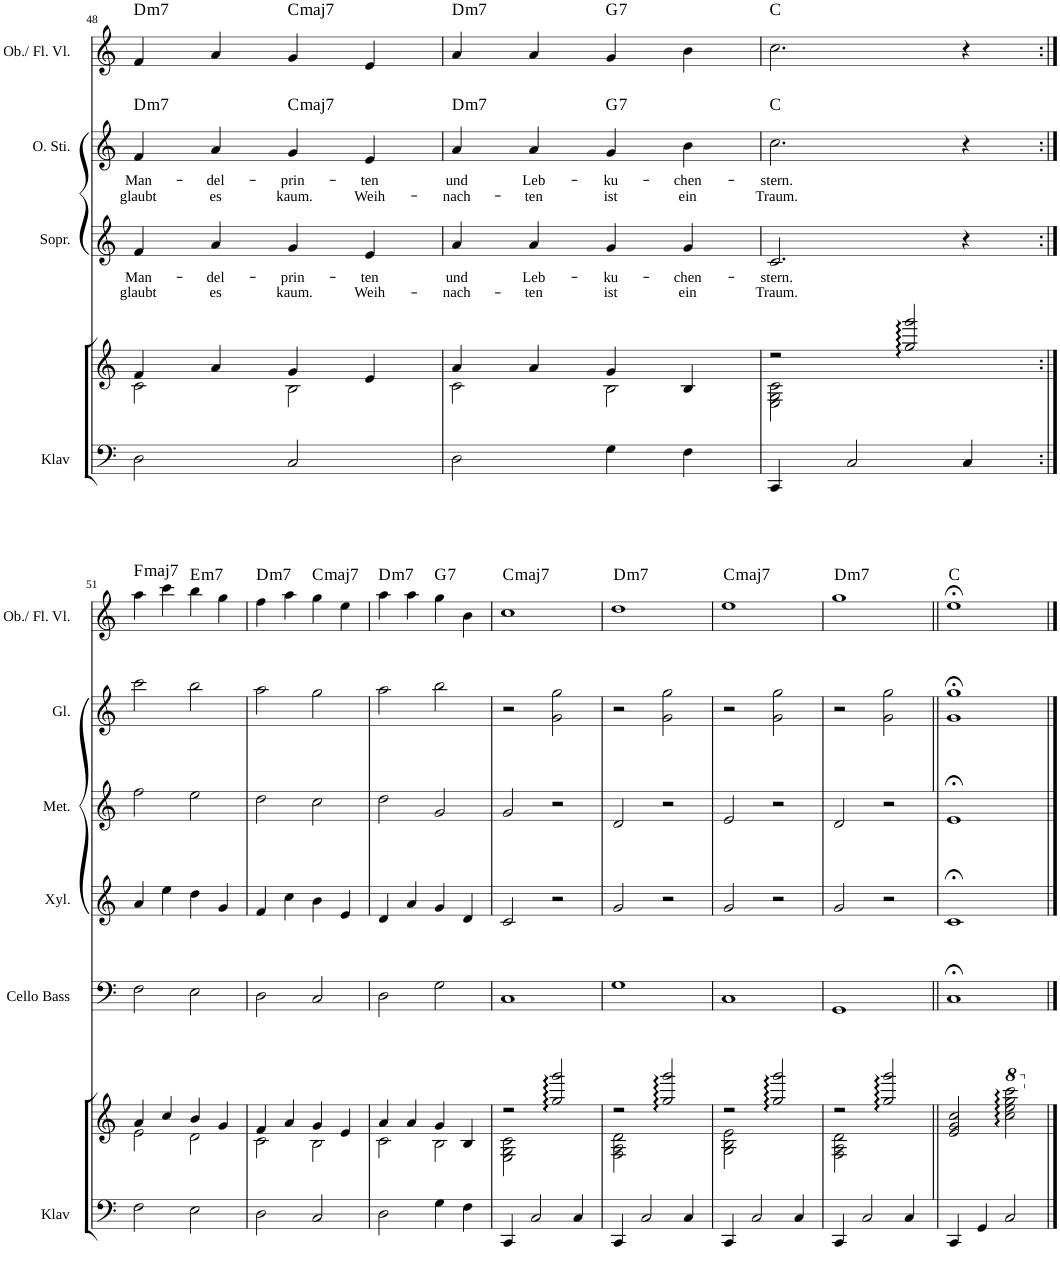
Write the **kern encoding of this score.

**kern	**kern	**kern	**kern	**text	**text	**kern	**text	**text	**harte	**kern	**kern	**kern	**kern	**harte
*part9	*part8	*part7	*part6	*part6	*part6	*part5	*part5	*part5	*part5	*part4	*part3	*part2	*part1	*part1
*staff9	*staff8	*staff7	*staff6	*staff6	*staff6	*staff5	*staff5	*staff5	*	*staff4	*staff3	*staff2	*staff1	*
*I"Klavier	*	*I"Cello / Bass Posaune	*I"Sopran Melodie	*	*	*I"Sopran Oberstimme	*	*	*	*I"Altxylophon	*I"Metallophon	*I"Glockenspiel	*I"Oboe / Flöte Violine	*
*I'Klav	*	*I'Cello Bass	*I'Sopr.	*	*	*I'O. Sti.	*	*	*	*	*I'Met.	*I'Gl.	*I'Ob./ Fl. Vl.	*
!!LO:PB:g=z
*clefF4	*clefG2	*clefF4	*clefG2	*	*	*clefG2	*	*	*	*clefG2	*clefG2	*clefG2	*clefG2	*
*k[]	*k[]	*k[]	*k[]	*	*	*k[]	*	*	*	*k[]	*k[]	*k[]	*k[]	*
*M4/4	*M4/4	*M4/4	*M4/4	*	*	*M4/4	*	*	*	*M4/4	*M4/4	*M4/4	*M4/4	*
*met(c)	*met(c)	*met(c)	*met(c)	*	*	*met(c)	*	*	*	*met(c)	*met(c)	*met(c)	*met(c)	*
=48	=48	=48	=48	=48	=48	=48	=48	=48	=48	=48	=48	=48	=48	=48
*	*^	*	*	*	*	*	*	*	*	*	*	*	*	*
!	!	!	!	!	!LO:LY:b	!LO:LY:b	!	!LO:LY:b	!LO:LY:b	!LO:H:kt=m7	!	!	!	!	!LO:H:kt=m7
2D\	4f/	2c\	1r	4f/	Man-	glaubt	4f/	Man-	glaubt	D:min7	1r	1r	1r	4f/	D:min7
!	!	!	!	!	!LO:LY:b	!LO:LY:b	!	!LO:LY:b	!LO:LY:b	!	!	!	!	!	!
.	4a/	.	.	4a/	-del-	es	4a/	-del-	es	.	.	.	.	4a/	.
!	!	!	!	!	!LO:LY:b	!LO:LY:b	!	!LO:LY:b	!LO:LY:b	!LO:H:kt=maj7	!	!	!	!	!LO:H:kt=maj7
2C/	4g/	2B\	.	4g/	-prin-	kaum.	4g/	-prin-	kaum.	C:maj7	.	.	.	4g/	C:maj7
!	!	!	!	!	!LO:LY:b	!LO:LY:b	!	!LO:LY:b	!LO:LY:b	!	!	!	!	!	!
.	4e/	.	.	4e/	-ten	Weih-	4e/	-ten	Weih-	.	.	.	.	4e/	.
=49	=49	=49	=49	=49	=49	=49	=49	=49	=49	=49	=49	=49	=49	=49	=49
!	!	!	!	!	!LO:LY:b	!LO:LY:b	!	!LO:LY:b	!LO:LY:b	!LO:H:kt=m7	!	!	!	!	!LO:H:kt=m7
2D\	4a/	2c\	1r	4a/	und	-nach-	4a/	und	-nach-	D:min7	1r	1r	1r	4a/	D:min7
!	!	!	!	!	!LO:LY:b	!LO:LY:b	!	!LO:LY:b	!LO:LY:b	!	!	!	!	!	!
.	4a/	.	.	4a/	Leb-	-ten	4a/	Leb-	-ten	.	.	.	.	4a/	.
!	!	!	!	!	!LO:LY:b	!LO:LY:b	!	!LO:LY:b	!LO:LY:b	!LO:H:kt=7	!	!	!	!	!LO:H:kt=7
4G\	4g/	2B\	.	4g/	-ku-	ist	4g/	-ku-	ist	G:7	.	.	.	4g/	G:7
!	!	!	!	!	!LO:LY:b	!LO:LY:b	!	!LO:LY:b	!LO:LY:b	!	!	!	!	!	!
4F\	4B/	.	.	4g/	-chen-	ein	4b\	-chen-	ein	.	.	.	.	4b\	.
=50	=50	=50	=50	=50	=50	=50	=50	=50	=50	=50	=50	=50	=50	=50	=50
!	!	!	!	!	!LO:LY:b	!LO:LY:b	!	!LO:LY:b	!LO:LY:b	!	!	!	!	!	!
4CC/	2r	2E\ 2G\ 2c\	1r	2.c/	-stern.	Traum.	2.cc\	-stern.	Traum.	C:maj	1r	1r	1r	2.cc\	C:maj
2C/	.	.	.	.	.	.	.	.	.	.	.	.	.	.	.
.	2gg/ 2ggg/	2ryy	.	.	.	.	.	.	.	.	.	.	.	.	.
4C/	.	.	.	4r	.	.	4r	.	.	.	.	.	.	4r	.
!!LO:LB:g=z
=51:|!	=51:|!	=51:|!	=51:|!	=51:|!	=51:|!	=51:|!	=51:|!	=51:|!	=51:|!	=51:|!	=51:|!	=51:|!	=51:|!	=51:|!	=51:|!
!	!	!	!	!	!	!	!	!	!	!	!	!	!	!	!LO:H:kt=maj7
2F\	4a/	2e\	2F\	1r	.	.	1r	.	.	.	4a/	2ff\	2ccc\	4aa\	F:maj7
.	4cc/	.	.	.	.	.	.	.	.	.	4ee\	.	.	4ccc\	.
!	!	!	!	!	!	!	!	!	!	!	!	!	!	!	!LO:H:kt=m7
2E\	4b/	2d\	2E\	.	.	.	.	.	.	.	4dd\	2ee\	2bb\	4bb\	E:min7
.	4g/	.	.	.	.	.	.	.	.	.	4g/	.	.	4gg\	.
=52	=52	=52	=52	=52	=52	=52	=52	=52	=52	=52	=52	=52	=52	=52	=52
!	!	!	!	!	!	!	!	!	!	!	!	!	!	!	!LO:H:kt=m7
2D\	4f/	2c\	2D\	1r	.	.	1r	.	.	.	4f/	2dd\	2aa\	4ff\	D:min7
.	4a/	.	.	.	.	.	.	.	.	.	4cc\	.	.	4aa\	.
!	!	!	!	!	!	!	!	!	!	!	!	!	!	!	!LO:H:kt=maj7
2C/	4g/	2B\	2C/	.	.	.	.	.	.	.	4b\	2cc\	2gg\	4gg\	C:maj7
.	4e/	.	.	.	.	.	.	.	.	.	4e/	.	.	4ee\	.
=53	=53	=53	=53	=53	=53	=53	=53	=53	=53	=53	=53	=53	=53	=53	=53
!	!	!	!	!	!	!	!	!	!	!	!	!	!	!	!LO:H:kt=m7
2D\	4a/	2c\	2D\	1r	.	.	1r	.	.	.	4d/	2dd\	2aa\	4aa\	D:min7
.	4a/	.	.	.	.	.	.	.	.	.	4a/	.	.	4aa\	.
!	!	!	!	!	!	!	!	!	!	!	!	!	!	!	!LO:H:kt=7
4G\	4g/	2B\	2G\	.	.	.	.	.	.	.	4g/	2g/	2bb\	4gg\	G:7
4F\	4B/	.	.	.	.	.	.	.	.	.	4d/	.	.	4b\	.
=54	=54	=54	=54	=54	=54	=54	=54	=54	=54	=54	=54	=54	=54	=54	=54
!	!	!	!	!	!	!	!	!	!	!	!	!	!	!	!LO:H:kt=maj7
4CC/	2r	2E\ 2G\ 2c\	1C	1r	.	.	1r	.	.	.	2c/	2g/	2r	1cc	C:maj7
2C/	.	.	.	.	.	.	.	.	.	.	.	.	.	.	.
.	2gg/ 2ggg/	2ryy	.	.	.	.	.	.	.	.	2r	2r	2g\ 2gg\	.	.
4C/	.	.	.	.	.	.	.	.	.	.	.	.	.	.	.
=55	=55	=55	=55	=55	=55	=55	=55	=55	=55	=55	=55	=55	=55	=55	=55
!	!	!	!	!	!	!	!	!	!	!	!	!	!	!	!LO:H:kt=m7
4CC/	2r	2F\ 2A\ 2d\	1G	1r	.	.	1r	.	.	.	2g/	2d/	2r	1dd	D:min7
2C/	.	.	.	.	.	.	.	.	.	.	.	.	.	.	.
.	2gg/ 2ggg/	2ryy	.	.	.	.	.	.	.	.	2r	2r	2g\ 2gg\	.	.
4C/	.	.	.	.	.	.	.	.	.	.	.	.	.	.	.
=56	=56	=56	=56	=56	=56	=56	=56	=56	=56	=56	=56	=56	=56	=56	=56
!	!	!	!	!	!	!	!	!	!	!	!	!	!	!	!LO:H:kt=maj7
4CC/	2r	2G\ 2B\ 2e\	1C	1r	.	.	1r	.	.	.	2g/	2e/	2r	1ee	C:maj7
2C/	.	.	.	.	.	.	.	.	.	.	.	.	.	.	.
.	2gg/ 2ggg/	2ryy	.	.	.	.	.	.	.	.	2r	2r	2g\ 2gg\	.	.
4C/	.	.	.	.	.	.	.	.	.	.	.	.	.	.	.
=57	=57	=57	=57	=57	=57	=57	=57	=57	=57	=57	=57	=57	=57	=57	=57
!	!	!	!	!	!	!	!	!	!	!	!	!	!	!	!LO:H:kt=m7
4CC/	2r	2F\ 2A\ 2d\	1GG	1r	.	.	1r	.	.	.	2g/	2d/	2r	1gg	D:min7
2C/	.	.	.	.	.	.	.	.	.	.	.	.	.	.	.
.	2gg/ 2ggg/	2ryy	.	.	.	.	.	.	.	.	2r	2r	2g\ 2gg\	.	.
4C/	.	.	.	.	.	.	.	.	.	.	.	.	.	.	.
*	*v	*v	*	*	*	*	*	*	*	*	*	*	*	*	*
=58||	=58||	=58||	=58||	=58||	=58||	=58||	=58||	=58||	=58||	=58||	=58||	=58||	=58||	=58||
4CC/	2e/ 2g/ 2cc/	1C;<	1r	.	.	1r	.	.	.	1c;<	1e;<	1g;< 1gg;<	1ee;<	C:maj
4GG/	.	.	.	.	.	.	.	.	.	.	.	.	.	.
*	*8va	*	*	*	*	*	*	*	*	*	*	*	*	*
2C/	2ccc\ 2eee\ 2ggg\ 2cccc\	.	.	.	.	.	.	.	.	.	.	.	.	.
*	*X8va	*	*	*	*	*	*	*	*	*	*	*	*	*
==	==	==	==	==	==	==	==	==	==	==	==	==	==	==
*-	*-	*-	*-	*-	*-	*-	*-	*-	*-	*-	*-	*-	*-	*-
